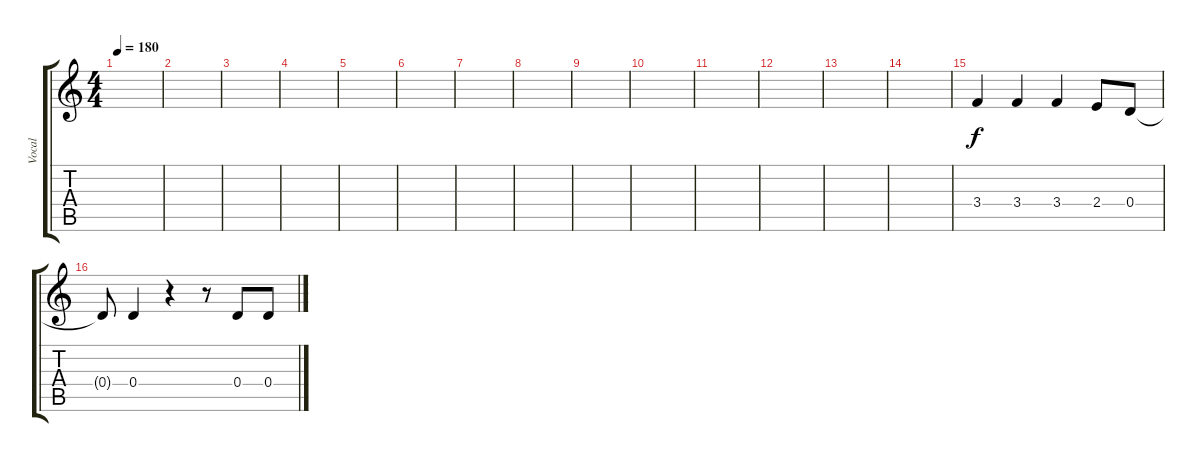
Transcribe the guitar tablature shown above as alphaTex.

\track ("Vocal" "Vocal") {instrument acousticguitarnylon}
\staff {score tabs}
\tuning (E4 B3 G3 D3 A2 E2) {hide}
\ts (4 4)
\tempo 180
\clef g2
\ks c
|
|
|
|
|
|
|
|
|
|
|
|
|
|
3.4.4 3.4.4 3.4.4 2.4.8 0.4.8 |
0.4{t}.8 0.4.4 r.4 r.8 0.4.8 0.4.8
